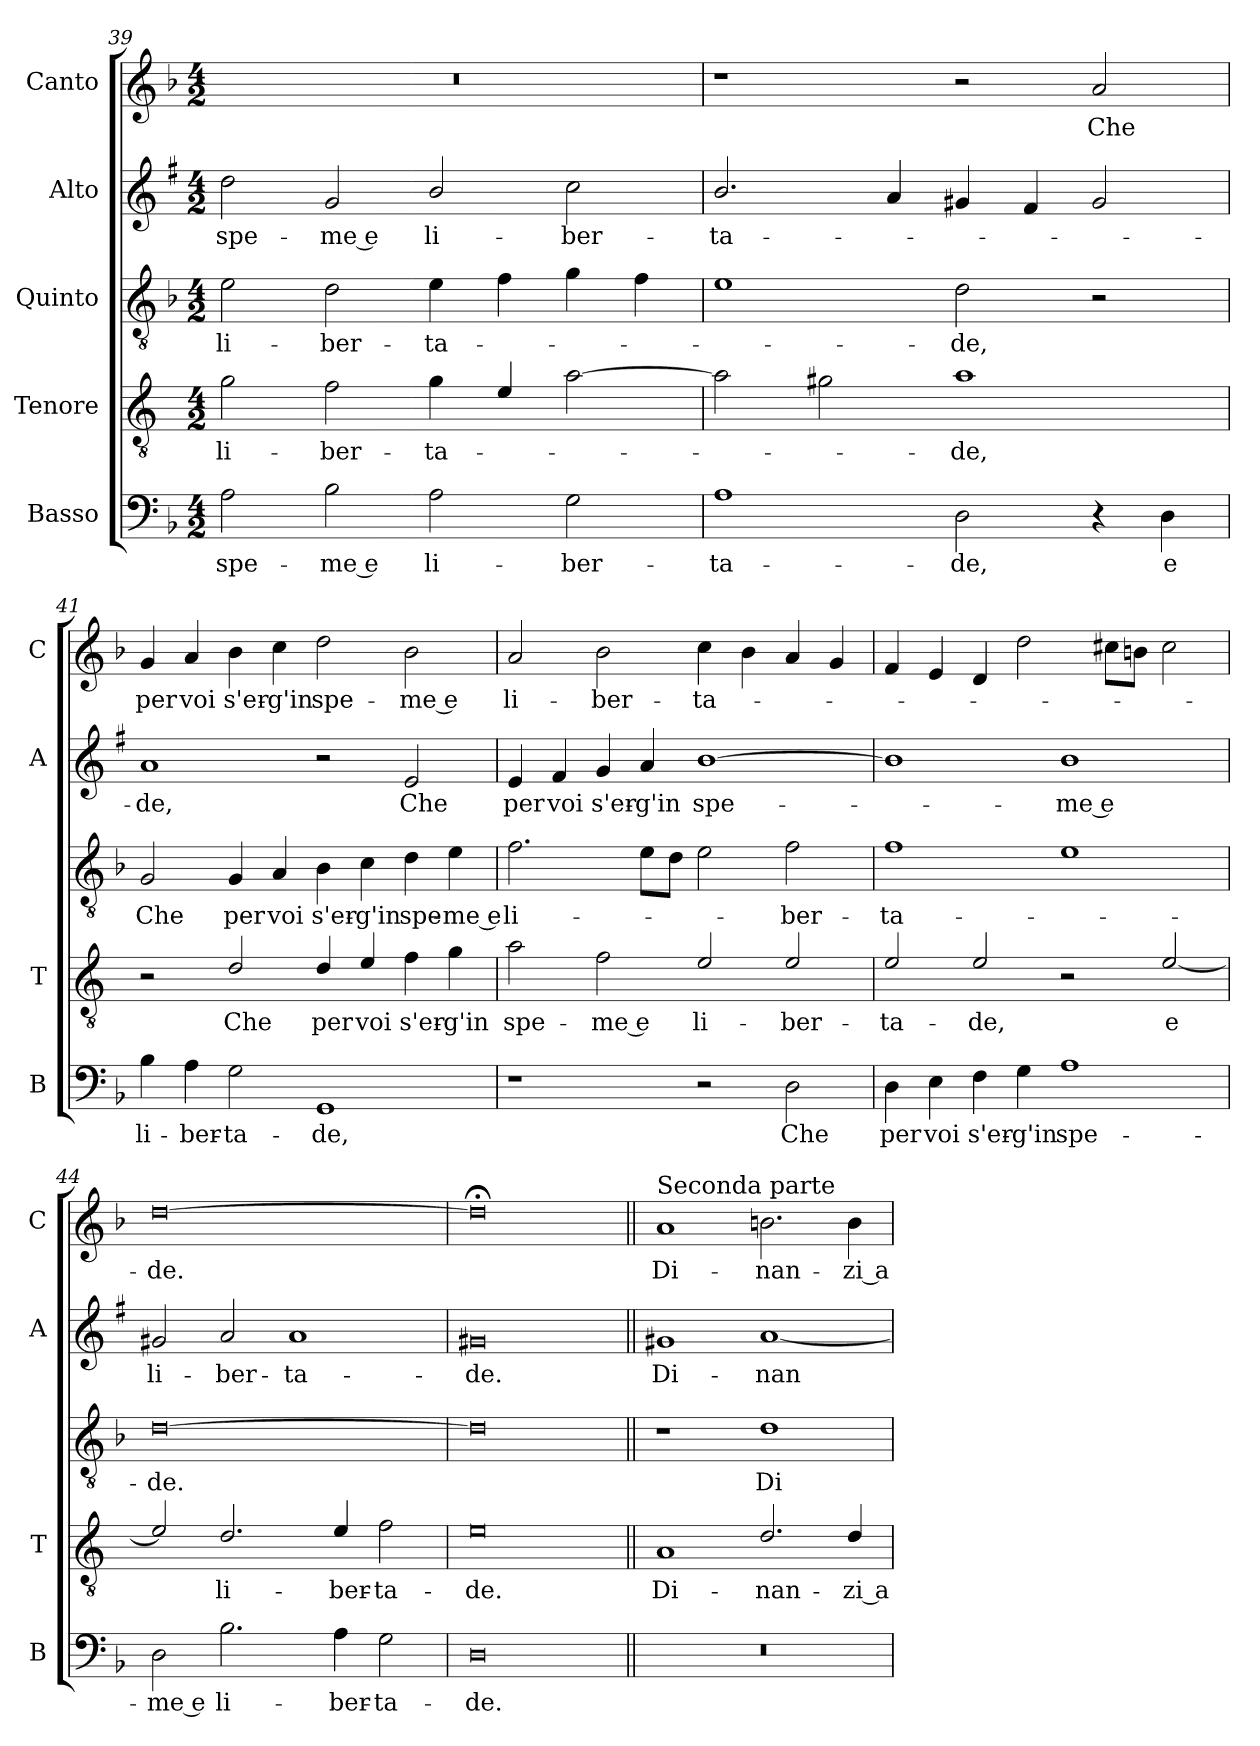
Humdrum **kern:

**kern	**text	**kern	**text	**kern	**text	**kern	**text	**kern	**text
*part5	*part5	*part4	*part4	*part3	*part3	*part2	*part2	*part1	*part1
*staff5	*staff5	*staff4	*staff4	*staff3	*staff3	*staff2	*staff2	*staff1	*staff1
*I"Basso	*	*I"Tenore	*	*I"Quinto	*	*I"Alto	*	*I"Canto	*
*I'B	*	*I'T	*	*	*	*I'A	*	*I'C	*
*clefF4	*	*clefGv2	*	*clefGv2	*	*clefG2	*	*clefG2	*
*	*	*ITrd4c7	*	*	*	*ITrd1c2	*	*	*
*k[b-]	*	*k[b-]	*	*k[b-]	*	*k[b-]	*	*k[b-]	*
*F:	*	*F:	*	*F:	*	*F:	*	*F:	*
*M4/2	*	*M4/2	*	*M4/2	*	*M4/2	*	*M4/2	*
=39	=39	=39	=39	=39	=39	=39	=39	=39	=39
!	!LO:LY:b	!	!LO:LY:b	!	!LO:LY:b	!	!LO:LY:b	!	!
2A\	spe-	2c\	li-	2e\	li-	2cc\	spe-	0r	.
!	!LO:LY:b	!	!LO:LY:b	!	!LO:LY:b	!	!LO:LY:b	!	!
2B-\	-me e	2B-\	-ber-	2d\	-ber-	2f/	-me e	.	.
!	!LO:LY:b	!	!LO:LY:b	!	!LO:LY:b	!	!LO:LY:b	!	!
2A\	li-	4c\	-ta-	4e\	-ta-	2a/	li-	.	.
.	.	4A/	.	4f\	.	.	.	.	.
!	!LO:LY:b	!	!	!	!	!	!LO:LY:b	!	!
2G\	-ber-	[2d\	.	4g\	.	2b-\	-ber-	.	.
.	.	.	.	4f\	.	.	.	.	.
=40	=40	=40	=40	=40	=40	=40	=40	=40	=40
!	!LO:LY:b	!	!	!	!	!	!LO:LY:b	!	!
1A	-ta-	2d\]	.	1e	.	2.a/	-ta-	1r	.
.	.	2c#X\	.	.	.	.	.	.	.
.	.	.	.	.	.	4g/	.	.	.
!	!LO:LY:b	!	!LO:LY:b	!	!LO:LY:b	!	!	!	!
2D\	-de,	1d	-de,	2d\	-de,	4f#X/	.	2r	.
.	.	.	.	.	.	4e/	.	.	.
!	!	!	!	!	!	!	!	!	!LO:LY:b
4r	.	.	.	2r	.	2f#/	.	2a/	Che
!	!LO:LY:b	!	!	!	!	!	!	!	!
4D\	e	.	.	.	.	.	.	.	.
!!LO:LB:g=z
=41	=41	=41	=41	=41	=41	=41	=41	=41	=41
!	!LO:LY:b	!	!	!	!LO:LY:b	!	!LO:LY:b	!	!LO:LY:b
4B-\	li-	2r	.	2G/	Che	1g	-de,	4g/	per
!	!LO:LY:b	!	!	!	!	!	!	!	!LO:LY:b
4A\	-ber-	.	.	.	.	.	.	4a/	voi
!	!LO:LY:b	!	!LO:LY:b	!	!LO:LY:b	!	!	!	!LO:LY:b
2G\	-ta-	2G/	Che	4G/	per	.	.	4b-\	s'er-
!	!	!	!	!	!LO:LY:b	!	!	!	!LO:LY:b
.	.	.	.	4A/	voi	.	.	4cc\	-g'in
!	!LO:LY:b	!	!LO:LY:b	!	!LO:LY:b	!	!	!	!LO:LY:b
1GG	-de,	4G/	per	4B-\	s'er-	2r	.	2dd\	spe-
!	!	!	!LO:LY:b	!	!LO:LY:b	!	!	!	!
.	.	4A/	voi	4c\	-g'in	.	.	.	.
!	!	!	!LO:LY:b	!	!LO:LY:b	!	!LO:LY:b	!	!LO:LY:b
.	.	4B-\	s'er-	4d\	spe-	2d/	Che	2b-\	-me e
!	!	!	!LO:LY:b	!	!LO:LY:b	!	!	!	!
.	.	4c\	-g'in	4e\	-me e	.	.	.	.
=42	=42	=42	=42	=42	=42	=42	=42	=42	=42
!	!	!	!LO:LY:b	!	!LO:LY:b	!	!LO:LY:b	!	!LO:LY:b
1r	.	2d\	spe-	2.f\	li-	4d/	per	2a/	li-
!	!	!	!	!	!	!	!LO:LY:b	!	!
.	.	.	.	.	.	4e/	voi	.	.
!	!	!	!LO:LY:b	!	!	!	!LO:LY:b	!	!LO:LY:b
.	.	2B-\	-me e	.	.	4f/	s'er-	2b-\	-ber-
!	!	!	!	!	!	!	!LO:LY:b	!	!
.	.	.	.	8e\L	.	4g/	-g'in	.	.
.	.	.	.	8d\J	.	.	.	.	.
!	!	!	!LO:LY:b	!	!	!	!LO:LY:b	!	!LO:LY:b
2r	.	2A/	li-	2e\	.	[1a	spe-	4cc\	-ta-
.	.	.	.	.	.	.	.	4b-\	.
!	!LO:LY:b	!	!LO:LY:b	!	!LO:LY:b	!	!	!	!
2D\	Che	2A/	-ber-	2f\	-ber-	.	.	4a/	.
.	.	.	.	.	.	.	.	4g/	.
=43	=43	=43	=43	=43	=43	=43	=43	=43	=43
!	!LO:LY:b	!	!LO:LY:b	!	!LO:LY:b	!	!	!	!
4D\	per	2A/	-ta-	1f	-ta-	1a]	.	4f/	.
!	!LO:LY:b	!	!	!	!	!	!	!	!
4E\	voi	.	.	.	.	.	.	4e/	.
!	!LO:LY:b	!	!LO:LY:b	!	!	!	!	!	!
4F\	s'er-	2A/	-de,	.	.	.	.	4d/	.
!	!LO:LY:b	!	!	!	!	!	!	!	!
4G\	-g'in	.	.	.	.	.	.	2dd\	.
!	!LO:LY:b	!	!	!	!	!	!LO:LY:b	!	!
1A	spe-	2r	.	1e	.	1a	-me e	.	.
.	.	.	.	.	.	.	.	8cc#X\L	.
.	.	.	.	.	.	.	.	8bn\J	.
!	!	!	!LO:LY:b	!	!	!	!	!	!
.	.	[2A/	e	.	.	.	.	2cc#\	.
!!LO:LB:g=z
=44	=44	=44	=44	=44	=44	=44	=44	=44	=44
!	!LO:LY:b	!	!	!	!LO:LY:b	!	!LO:LY:b	!	!LO:LY:b
2D\	-me e	2A/]	.	[0d	-de.	2f#X/	li-	[0dd	-de.
!	!LO:LY:b	!	!LO:LY:b	!	!	!	!LO:LY:b	!	!
2.B-\	li-	2.G/	li-	.	.	2g/	-ber-	.	.
!	!	!	!	!	!	!	!LO:LY:b	!	!
.	.	.	.	.	.	1g	-ta-	.	.
!	!LO:LY:b	!	!LO:LY:b	!	!	!	!	!	!
4A\	-ber-	4A/	-ber-	.	.	.	.	.	.
!	!LO:LY:b	!	!LO:LY:b	!	!	!	!	!	!
2G\	-ta-	2B-\	-ta-	.	.	.	.	.	.
=45	=45	=45	=45	=45	=45	=45	=45	=45	=45
!	!LO:LY:b	!	!LO:LY:b	!	!	!	!LO:LY:b	!	!
0D	-de.	0A	-de.	0d]	.	0f#X	-de.	0dd;<]	.
=46||	=46||	=46||	=46||	=46||	=46||	=46||	=46||	=46||	=46||
!	!	!	!	!	!	!	!	!LO:TX:a:t=Seconda parte	!
!	!	!	!LO:LY:b	!	!	!	!LO:LY:b	!	!LO:LY:b
0r	.	1D	Di-	1r	.	1f#X	Di-	1a	Di-
!	!	!	!LO:LY:b	!	!LO:LY:b	!	!LO:LY:b	!	!LO:LY:b
.	.	2.G/	-nan-	1d	Di-	[1g	-nan-	2.bn\	-nan-
!	!	!	!LO:LY:b	!	!	!	!	!	!LO:LY:b
.	.	4G/	-zi a	.	.	.	.	4b\	-zi a
=	=	=	=	=	=	=	=	=	=
*-	*-	*-	*-	*-	*-	*-	*-	*-	*-
